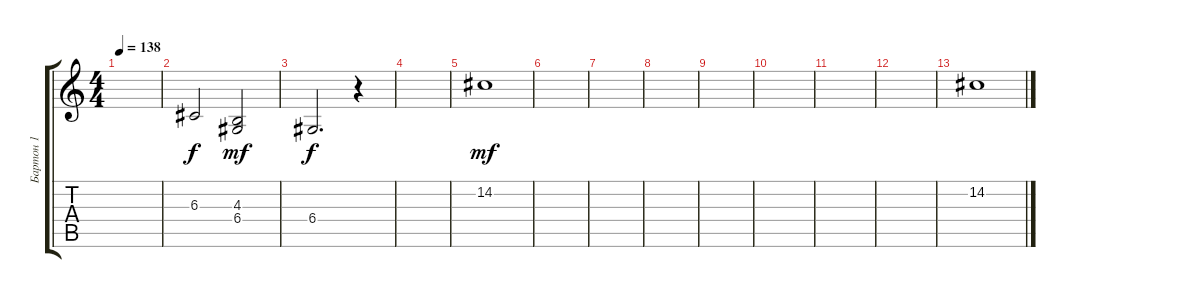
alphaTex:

\track ("Бартон 1" "Бартон 1") {instrument pad7halo}
\staff {score tabs}
\tuning (E4 B3 G3 D3 A2 E2) {hide}
\ts (4 4)
\tempo 138
\clef g2
\ks c
|
6.3.2 (4.3 6.4).2{dy mf} |
6.4.2{d dy f} r.4 |
|
14.2.1{dy mf} |
|
|
|
|
|
|
|
14.2.1
